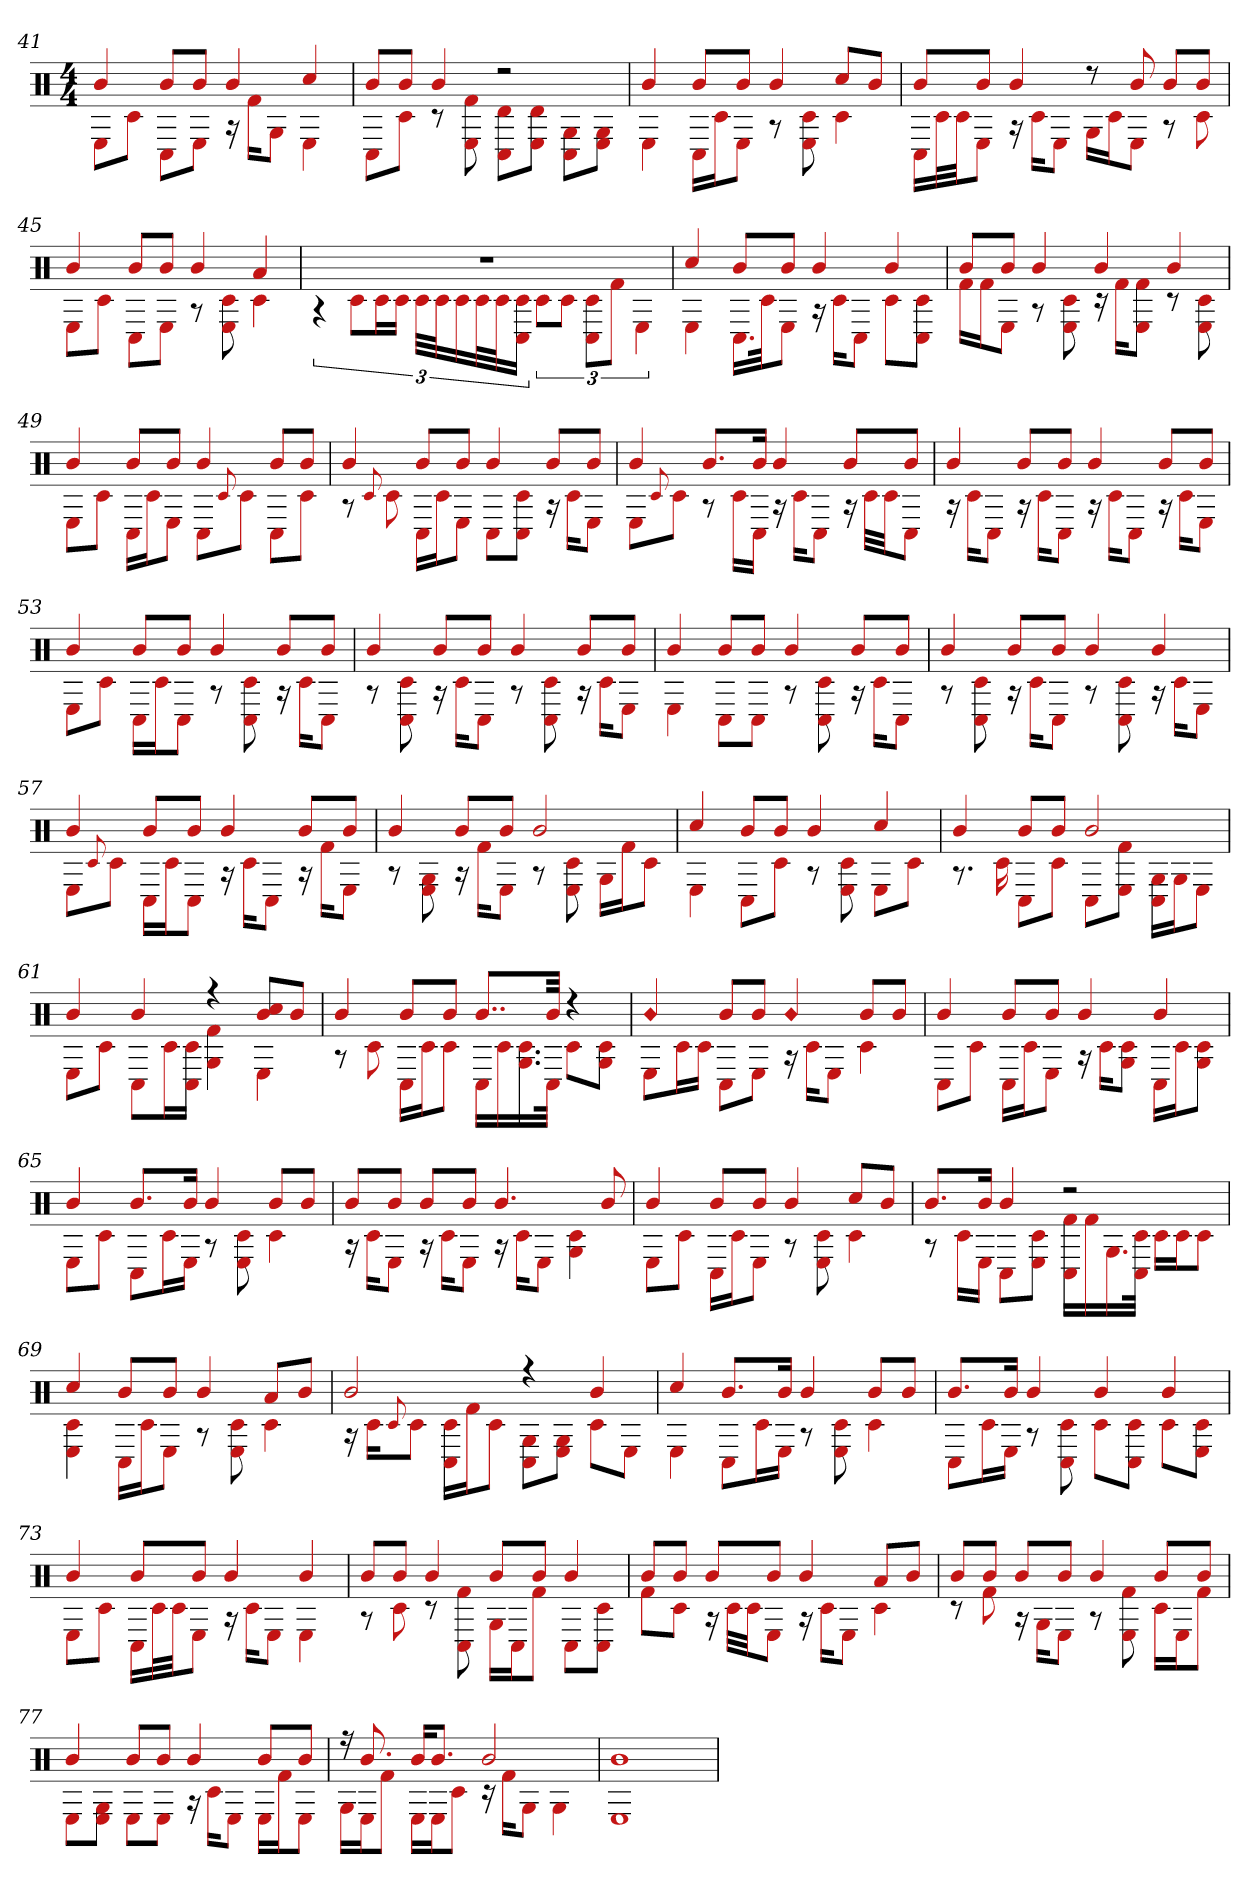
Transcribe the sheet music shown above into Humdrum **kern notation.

**kern
*part1
*staff1
*clefX
*k[]
*M4/4
=41
*^
4b	8EL
.	8c#J
8bL	8C#L
8bJ	8EJ
4b	16r
.	16f#KL
.	8GJ
4cc#	4E
=42	=42
8bL	8C#L
8bJ	8c#J
4b	8r
.	8f# 8E
2r	8C# 8dL
.	8d 8EJ
.	8C# 8GL
.	8G 8EJ
=43	=43
4b	4E
8bL	16C#LL
.	16c#J
8bJ	8EJ
4b	8r
.	8c# 8E
8cc#L	4c#
8bJ	.
=44	=44
8bL	16C#LL
.	32c#L
.	32c#JJ
8bJ	8EJ
4b	16r
.	16c#KL
.	8EJ
8r	16GLL
.	16c#J
8b	8EJ
8bL	8r
8bJ	8c#
=45	=45
4b	8EL
.	8c#J
8bL	8C#L
8bJ	8EJ
4b	8r
.	8c# 8E
4a	4c#
=46	=46
1r	6r
.	12c#L
.	24c#L
.	24c#JJ
.	48c#LLL
.	48c#J
.	24c#
.	48c#L
.	48c#J
.	24c# 24C#JJ
.	12c#L
.	12c#J
.	12c# 12C#L
.	12f#J
.	6E
=47	=47
4cc#	4E
8bL	16.C#LL
.	32c#Jk
8bJ	8EJ
4b	16r
.	16c#KL
.	8C#J
4b	8c#L
.	8c# 8C#J
=48	=48
8bL	16f#LL
.	16f#J
8bJ	8EJ
4b	8r
.	8c# 8E
4b	16r
.	16f#KL
.	8f# 8EJ
4b	8r
.	8c# 8E
=49	=49
4b	8EL
.	8c#J
8bL	16C#LL
.	16c#J
8bJ	8EJ
4b	8C#L
.	8qqc#
.	8c#J
8bL	8C#L
8bJ	8c#J
=50	=50
4b	8r
.	8qqc#
.	8c#
8bL	16C#LL
.	16c#J
8bJ	8EJ
4b	8C#L
.	8c# 8C#J
8bL	16r
.	16c#KL
8bJ	8EJ
=51	=51
4b	8EL
.	8qqc#
.	8c#J
8.bL	8r
.	16c#LL
16bJk	16C#JJ
4b	16r
.	16c#KL
.	8C#J
8bL	16r
.	32c#LLL
.	32c#JJ
8bJ	8C#J
=52	=52
4b	16r
.	16c#KL
.	8C#J
8bL	16r
.	16c#KL
8bJ	8C#J
4b	16r
.	16c#KL
.	8C#J
8bL	16r
.	16c#KL
8bJ	8EJ
=53	=53
4b	8EL
.	8c#J
8bL	16C#LL
.	16c#J
8bJ	8C#J
4b	8r
.	8c# 8C#
8bL	16r
.	16c#KL
8bJ	8C#J
=54	=54
4b	8r
.	8c# 8C#
8bL	16r
.	16c#KL
8bJ	8C#J
4b	8r
.	8c# 8C#
8bL	16r
.	16c#KL
8bJ	8EJ
=55	=55
4b	4E
8bL	8C#L
8bJ	8C#J
4b	8r
.	8c# 8C#
8bL	16r
.	16c#KL
8bJ	8C#J
=56	=56
4b	8r
.	8c# 8C#
8bL	16r
.	16c#KL
8bJ	8C#J
4b	8r
.	8c# 8C#
4b	16r
.	16c#KL
.	8EJ
=57	=57
4b	8EL
.	8qqc#
.	8c#J
8bL	16C#LL
.	16c#J
8bJ	8C#J
4b	16r
.	16c#KL
.	8C#J
8bL	16r
.	16f#KL
8bJ	8EJ
=58	=58
4b	8r
.	8G 8E
8bL	16r
.	16f#KL
8bJ	8EJ
2b	8r
.	8c# 8E
.	16GLL
.	16f#J
.	8c#J
=59	=59
4cc#	4E
8bL	8C#L
8bJ	8c#J
4b	8r
.	8c# 8E
4cc#	8EL
.	8c#J
=60	=60
4b	8.r
.	16c#
8bL	8C#L
8bJ	8c#J
2b	8C#L
.	8f# 8EJ
.	16C# 16GLL
.	16GJ
.	8EJ
=61	=61
4b	8EL
.	8c#J
4b	8C#L
.	16c#L
.	16c# 16C#JJ
4r	4f# 4G
8cc# 8bL	4E
8bJ	.
=62	=62
4b	8r
.	8c#
8bL	16C#LL
.	16c#J
8bJ	8c#J
8..bL	16C#LL
.	16c#
.	16.G 16.c#
32bJkk	32C#JJk
4r	8c#L
.	8G 8c#J
=63	=63
!LO:N:head=diamond	!
4b	8EL
.	16c#L
.	16c#JJ
8bL	8C#L
8bJ	8EJ
!LO:N:head=diamond	!
4b	16r
.	16c#KL
.	8EJ
8bL	4c#
8bJ	.
=64	=64
4b	8C#L
.	8c#J
8bL	16C#LL
.	16c#J
8bJ	8EJ
4b	16r
.	16c#KL
.	8G 8c#J
4b	16C#LL
.	16c#J
.	8G 8c#J
=65	=65
4b	8EL
.	8c#J
8.bL	8C#L
.	16c#L
16bJk	16EJJ
4b	8r
.	8c# 8E
8bL	4c#
8bJ	.
=66	=66
8bL	16r
.	16c#KL
8bJ	8EJ
8bL	16r
.	16c#KL
8bJ	8EJ
4.b	16r
.	16c#KL
.	8EJ
.	4G 4c#
8b	.
=67	=67
4b	8EL
.	8c#J
8bL	16C#LL
.	16c#J
8bJ	8EJ
4b	8r
.	8c# 8E
8cc#L	4c#
8bJ	.
=68	=68
8.bL	8r
.	16c#LL
16bJk	16EJJ
4b	8C#L
.	8c# 8EJ
2r	16C# 16f#LL
.	16f#
.	16.G
.	32C# 32c#JJk
.	16c#LL
.	16c#J
.	8c#J
=69	=69
4cc#	4c# 4E
8bL	16C#LL
.	16c#J
8bJ	8EJ
4b	8r
.	8c# 8E
8aL	4c#
8bJ	.
=70	=70
2b	16r
.	16c#KL
.	8qqc#
.	8c#J
.	16C# 16c#LL
.	16f#J
.	8c#J
4r	8G 8C#L
.	8G 8EJ
4b	8c#L
.	8EJ
=71	=71
4cc#	4E
8.bL	8C#L
.	16c#L
16bJk	16EJJ
4b	8r
.	8c# 8E
8bL	4c#
8bJ	.
=72	=72
8.bL	8C#L
.	16c#L
16bJk	16EJJ
4b	8r
.	8c# 8C#
4b	8c#L
.	8c# 8C#J
4b	8c#L
.	8c# 8EJ
=73	=73
4b	8EL
.	8c#J
8bL	16C#LL
.	32c#L
.	32c#JJ
8bJ	8EJ
4b	16r
.	16c#KL
.	8EJ
4b	4E
=74	=74
8bL	8r
8bJ	8c#
4b	8r
.	8f# 8C#
8bL	16GLL
.	16C#J
8bJ	8f#J
4b	8C#L
.	8c# 8C#J
=75	=75
8bL	8f#L
8bJ	8c#J
8bL	16r
.	32c#LLL
.	32c#JJ
8bJ	8EJ
4b	16r
.	16c#KL
.	8EJ
8aL	4c#
8bJ	.
=76	=76
8bL	8r
8bJ	8f#
8bL	16r
.	16GKL
8bJ	8EJ
4b	8r
.	8f# 8E
8bL	16c#LL
.	16EJ
8bJ	8f#J
=77	=77
4b	8EL
.	8G 8EJ
8bL	8EL
8bJ	8EJ
4b	16r
.	16c#KL
.	8EJ
8bL	16ELL
.	16f#J
8bJ	8EJ
=78	=78
16r	16GLL
8.b	16EJ
.	8f#J
16bKL	16ELL
8.bJ	16EJ
.	8c#J
2b	16r
.	16f#KL
.	8GJ
.	4G
=79	=79
1b	1E
*v	*v
=
*-
